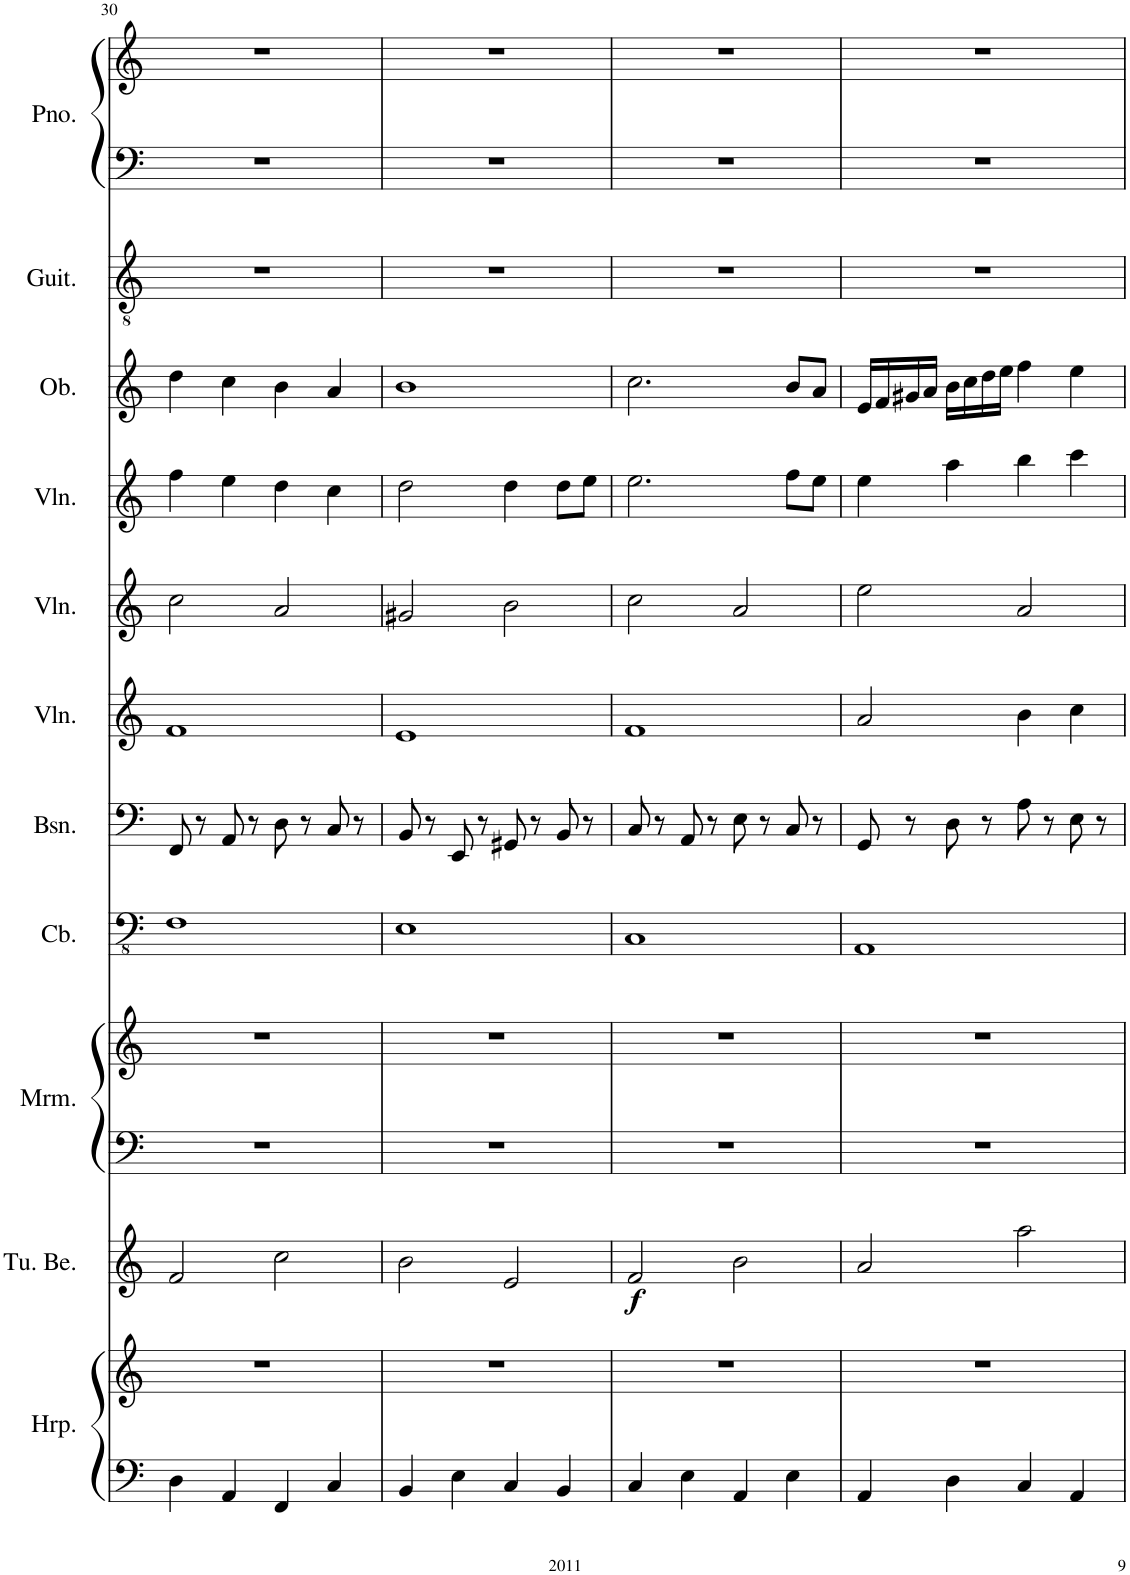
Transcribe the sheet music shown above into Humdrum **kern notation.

**kern	**kern	**kern	**dynam	**kern	**kern	**kern	**kern	**kern	**kern	**kern	**kern	**kern	**kern	**kern
*part11	*part11	*part10	*part10	*part9	*part9	*part8	*part7	*part6	*part5	*part4	*part3	*part2	*part1	*part1
*staff14	*staff13	*staff12	*staff12	*staff11	*staff10	*staff9	*staff8	*staff7	*staff6	*staff5	*staff4	*staff3	*staff2	*staff1
*I"Harp	*	*I"Tubular Bells	*	*I"Marimba	*	*I"Contrabass	*I"Bassoon	*I"Violin	*I"Violin	*I"Violin	*I"Oboe	*I"Guitar	*I"Piano	*
*I'Hrp.	*	*I'Tu. Be.	*	*I'Mrm.	*	*I'Cb.	*I'Bsn.	*I'Vln.	*I'Vln.	*I'Vln.	*I'Ob.	*I'Guit.	*I'Pno.	*
!!LO:PB:g=z
*clefF4	*clefG2	*clefG2	*	*clefF4	*clefG2	*clefFv4	*clefF4	*clefG2	*clefG2	*clefG2	*clefG2	*clefGv2	*clefF4	*clefG2
*	*	*	*	*	*	*ITrd7c12	*	*	*	*	*	*	*	*
*k[]	*k[]	*k[]	*	*k[]	*k[]	*k[]	*k[]	*k[]	*k[]	*k[]	*k[]	*k[]	*k[]	*k[]
*M4/4	*M4/4	*M4/4	*	*M4/4	*M4/4	*M4/4	*M4/4	*M4/4	*M4/4	*M4/4	*M4/4	*M4/4	*M4/4	*M4/4
=30	=30	=30	=30	=30	=30	=30	=30	=30	=30	=30	=30	=30	=30	=30
4D\	1r	2f/	.	1r	1r	1FF	8FF/	1f	2cc\	4ff\	4dd\	1r	1r	1r
.	.	.	.	.	.	.	8r	.	.	.	.	.	.	.
4AA/	.	.	.	.	.	.	8AA/	.	.	4ee\	4cc\	.	.	.
.	.	.	.	.	.	.	8r	.	.	.	.	.	.	.
4FF/	.	2cc\	.	.	.	.	8D\	.	2a/	4dd\	4b\	.	.	.
.	.	.	.	.	.	.	8r	.	.	.	.	.	.	.
4C/	.	.	.	.	.	.	8C/	.	.	4cc\	4a/	.	.	.
.	.	.	.	.	.	.	8r	.	.	.	.	.	.	.
=31	=31	=31	=31	=31	=31	=31	=31	=31	=31	=31	=31	=31	=31	=31
4BB/	1r	2b\	.	1r	1r	1EE	8BB/	1e	2g#X/	2dd\	1b	1r	1r	1r
.	.	.	.	.	.	.	8r	.	.	.	.	.	.	.
4E\	.	.	.	.	.	.	8EE/	.	.	.	.	.	.	.
.	.	.	.	.	.	.	8r	.	.	.	.	.	.	.
4C/	.	2e/	.	.	.	.	8GG#X/	.	2b\	4dd\	.	.	.	.
.	.	.	.	.	.	.	8r	.	.	.	.	.	.	.
4BB/	.	.	.	.	.	.	8BB/	.	.	8dd\L	.	.	.	.
.	.	.	.	.	.	.	8r	.	.	8ee\J	.	.	.	.
=32	=32	=32	=32	=32	=32	=32	=32	=32	=32	=32	=32	=32	=32	=32
!	!	!	!LO:DY:b	!	!	!	!	!	!	!	!	!	!	!
4C/	1r	2f/	f	1r	1r	1CC	8C/	1f	2cc\	2.ee\	2.cc\	1r	1r	1r
.	.	.	.	.	.	.	8r	.	.	.	.	.	.	.
4E\	.	.	.	.	.	.	8AA/	.	.	.	.	.	.	.
.	.	.	.	.	.	.	8r	.	.	.	.	.	.	.
4AA/	.	2b\	.	.	.	.	8E\	.	2a/	.	.	.	.	.
.	.	.	.	.	.	.	8r	.	.	.	.	.	.	.
4E\	.	.	.	.	.	.	8C/	.	.	8ff\L	8b/L	.	.	.
.	.	.	.	.	.	.	8r	.	.	8ee\J	8a/J	.	.	.
=33	=33	=33	=33	=33	=33	=33	=33	=33	=33	=33	=33	=33	=33	=33
4AA/	1r	2a/	.	1r	1r	1AAA	8GG/	2a/	2ee\	4ee\	16e/LL	1r	1r	1r
.	.	.	.	.	.	.	.	.	.	.	16f/	.	.	.
.	.	.	.	.	.	.	8r	.	.	.	16g#X/	.	.	.
.	.	.	.	.	.	.	.	.	.	.	16a/JJ	.	.	.
4D\	.	.	.	.	.	.	8D\	.	.	4aa\	16b\LL	.	.	.
.	.	.	.	.	.	.	.	.	.	.	16cc\	.	.	.
.	.	.	.	.	.	.	8r	.	.	.	16dd\	.	.	.
.	.	.	.	.	.	.	.	.	.	.	16ee\JJ	.	.	.
4C/	.	2aa\	.	.	.	.	8A\	4b\	2a/	4bb\	4ff\	.	.	.
.	.	.	.	.	.	.	8r	.	.	.	.	.	.	.
4AA/	.	.	.	.	.	.	8E\	4cc\	.	4ccc\	4ee\	.	.	.
.	.	.	.	.	.	.	8r	.	.	.	.	.	.	.
=	=	=	=	=	=	=	=	=	=	=	=	=	=	=
*-	*-	*-	*-	*-	*-	*-	*-	*-	*-	*-	*-	*-	*-	*-
